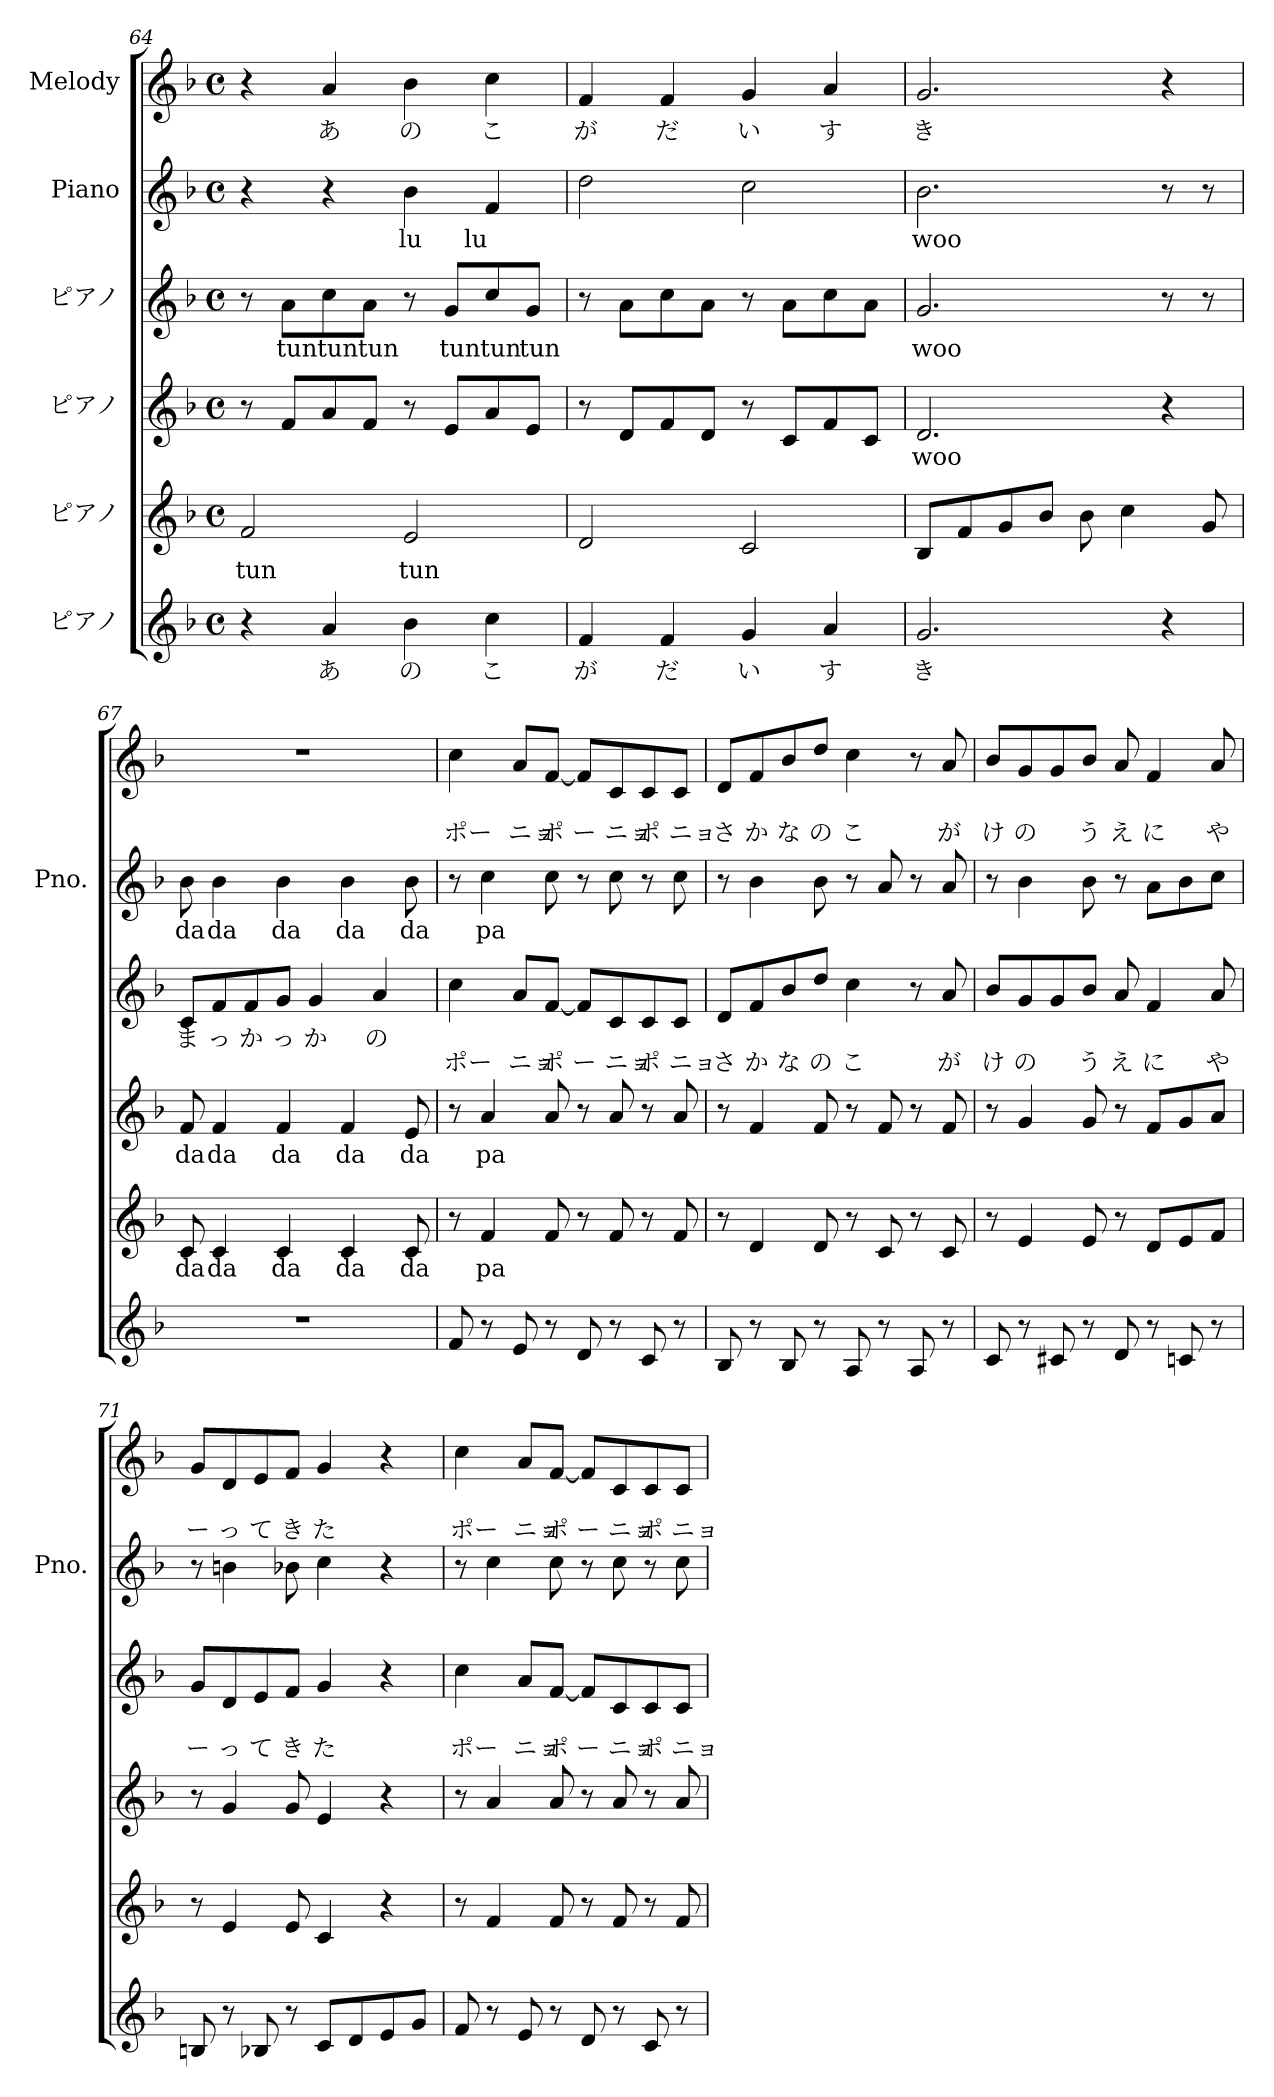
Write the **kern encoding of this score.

**kern	**text	**kern	**text	**kern	**text	**kern	**text	**text	**kern	**text	**kern	**text	**text
*part6	*part6	*part5	*part5	*part4	*part4	*part3	*part3	*part3	*part2	*part2	*part1	*part1	*part1
*staff6	*staff6	*staff5	*staff5	*staff4	*staff4	*staff3	*staff3	*staff3	*staff2	*staff2	*staff1	*staff1	*staff1
*I"ピアノ	*	*I"ピアノ	*	*I"ピアノ	*	*I"ピアノ	*	*	*I"Piano	*	*I"Melody	*	*
*	*	*	*	*	*	*	*	*	*I'Pno.	*	*	*	*
*clefG2	*	*clefG2	*	*clefG2	*	*clefG2	*	*	*clefG2	*	*clefG2	*	*
*k[b-]	*	*k[b-]	*	*k[b-]	*	*k[b-]	*	*	*k[b-]	*	*k[b-]	*	*
*M4/4	*	*M4/4	*	*M4/4	*	*M4/4	*	*	*M4/4	*	*M4/4	*	*
*met(c)	*	*met(c)	*	*met(c)	*	*met(c)	*	*	*met(c)	*	*met(c)	*	*
=64	=64	=64	=64	=64	=64	=64	=64	=64	=64	=64	=64	=64	=64
4r	.	2f	tun	8r	.	8r	.	.	4r	.	4r	.	.
.	.	.	.	8fL	.	8aL	tun	.	.	.	.	.	.
4a	あ	.	.	8a	.	8cc	tun	.	4r	.	4a	あ	.
.	.	.	.	8fJ	.	8aJ	tun	.	.	.	.	.	.
4b-	の	2e	tun	8r	.	8r	.	.	4b-	lu	4b-	の	.
.	.	.	.	8eL	.	8gL	tun	.	.	.	.	.	.
4cc	こ	.	.	8a	.	8cc	tun	.	4f	lu	4cc	こ	.
.	.	.	.	8eJ	.	8gJ	tun	.	.	.	.	.	.
=65	=65	=65	=65	=65	=65	=65	=65	=65	=65	=65	=65	=65	=65
4f	が	2d	.	8r	.	8r	.	.	2dd	.	4f	が	.
.	.	.	.	8dL	.	8aL	.	.	.	.	.	.	.
4f	だ	.	.	8f	.	8cc	.	.	.	.	4f	だ	.
.	.	.	.	8dJ	.	8aJ	.	.	.	.	.	.	.
4g	い	2c	.	8r	.	8r	.	.	2cc	.	4g	い	.
.	.	.	.	8cL	.	8aL	.	.	.	.	.	.	.
4a	す	.	.	8f	.	8cc	.	.	.	.	4a	す	.
.	.	.	.	8cJ	.	8aJ	.	.	.	.	.	.	.
=66	=66	=66	=66	=66	=66	=66	=66	=66	=66	=66	=66	=66	=66
2.g	き	8B-L	.	2.d	woo	2.g	woo	.	2.b-	woo	2.g	き	.
.	.	8f	.	.	.	.	.	.	.	.	.	.	.
.	.	8g	.	.	.	.	.	.	.	.	.	.	.
.	.	8b-J	.	.	.	.	.	.	.	.	.	.	.
.	.	8b-	.	.	.	.	.	.	.	.	.	.	.
.	.	4cc	.	.	.	.	.	.	.	.	.	.	.
4r	.	.	.	4r	.	8r	.	.	8r	.	4r	.	.
.	.	8g	.	.	.	8r	.	.	8r	.	.	.	.
=67	=67	=67	=67	=67	=67	=67	=67	=67	=67	=67	=67	=67	=67
1r	.	8c	da	8f	da	8cL	ま	.	8b-	da	1r	.	.
.	.	4c	da	4f	da	8f	っ	.	4b-	da	.	.	.
.	.	.	.	.	.	8f	か	.	.	.	.	.	.
.	.	4c	da	4f	da	8gJ	っ	.	4b-	da	.	.	.
.	.	.	.	.	.	4g	か	.	.	.	.	.	.
.	.	4c	da	4f	da	.	.	.	4b-	da	.	.	.
.	.	.	.	.	.	4a	の	.	.	.	.	.	.
.	.	8c	da	8e	da	.	.	.	8b-	da	.	.	.
=68	=68	=68	=68	=68	=68	=68	=68	=68	=68	=68	=68	=68	=68
8f	.	8r	.	8r	.	4cc	.	ポー	8r	.	4cc	.	ポー
8r	.	4f	pa	4a	pa	.	.	.	4cc	pa	.	.	.
8e	.	.	.	.	.	8aL	.	ニョ	.	.	8aL	.	ニョ
8r	.	8f	.	8a	.	[8fJ	.	ポ	8cc	.	[8fJ	.	ポ
8d	.	8r	.	8r	.	8fL]	.	ー	8r	.	8fL]	.	ー
8r	.	8f	.	8a	.	8c	.	ニョ	8cc	.	8c	.	ニョ
8c	.	8r	.	8r	.	8c	.	ポ	8r	.	8c	.	ポ
8r	.	8f	.	8a	.	8cJ	.	ニョ	8cc	.	8cJ	.	ニョ
=69	=69	=69	=69	=69	=69	=69	=69	=69	=69	=69	=69	=69	=69
8B-	.	8r	.	8r	.	8dL	.	さ	8r	.	8dL	.	さ
8r	.	4d	.	4f	.	8f	.	か	4b-	.	8f	.	か
8B-	.	.	.	.	.	8b-	.	な	.	.	8b-	.	な
8r	.	8d	.	8f	.	8ddJ	.	の	8b-	.	8ddJ	.	の
8A	.	8r	.	8r	.	4cc	.	こ	8r	.	4cc	.	こ
8r	.	8c	.	8f	.	.	.	.	8a	.	.	.	.
8A	.	8r	.	8r	.	8r	.	.	8r	.	8r	.	.
8r	.	8c	.	8f	.	8a	.	が	8a	.	8a	.	が
=70	=70	=70	=70	=70	=70	=70	=70	=70	=70	=70	=70	=70	=70
8c	.	8r	.	8r	.	8b-L	.	け	8r	.	8b-L	.	け
8r	.	4e	.	4g	.	8g	.	の	4b-	.	8g	.	の
8c#X	.	.	.	.	.	8g	.	.	.	.	8g	.	.
8r	.	8e	.	8g	.	8b-J	.	う	8b-	.	8b-J	.	う
8d	.	8r	.	8r	.	8a	.	え	8r	.	8a	.	え
8r	.	8dL	.	8fL	.	4f	.	に	8aL	.	4f	.	に
8cn	.	8e	.	8g	.	.	.	.	8b-	.	.	.	.
8r	.	8fJ	.	8aJ	.	8a	.	や	8ccJ	.	8a	.	や
=71	=71	=71	=71	=71	=71	=71	=71	=71	=71	=71	=71	=71	=71
8Bn	.	8r	.	8r	.	8gL	.	ー	8r	.	8gL	.	ー
8r	.	4e	.	4g	.	8d	.	っ	4bn	.	8d	.	っ
8B-X	.	.	.	.	.	8e	.	て	.	.	8e	.	て
8r	.	8e	.	8g	.	8fJ	.	き	8b-X	.	8fJ	.	き
8cL	.	4c	.	4e	.	4g	.	た	4cc	.	4g	.	た
8d	.	.	.	.	.	.	.	.	.	.	.	.	.
8e	.	4r	.	4r	.	4r	.	.	4r	.	4r	.	.
8gJ	.	.	.	.	.	.	.	.	.	.	.	.	.
=72	=72	=72	=72	=72	=72	=72	=72	=72	=72	=72	=72	=72	=72
8f	.	8r	.	8r	.	4cc	.	ポー	8r	.	4cc	.	ポー
8r	.	4f	.	4a	.	.	.	.	4cc	.	.	.	.
8e	.	.	.	.	.	8aL	.	ニョ	.	.	8aL	.	ニョ
8r	.	8f	.	8a	.	[8fJ	.	ポ	8cc	.	[8fJ	.	ポ
8d	.	8r	.	8r	.	8fL]	.	ー	8r	.	8fL]	.	ー
8r	.	8f	.	8a	.	8c	.	ニョ	8cc	.	8c	.	ニョ
8c	.	8r	.	8r	.	8c	.	ポ	8r	.	8c	.	ポ
8r	.	8f	.	8a	.	8cJ	.	ニョ	8cc	.	8cJ	.	ニョ
=	=	=	=	=	=	=	=	=	=	=	=	=	=
*-	*-	*-	*-	*-	*-	*-	*-	*-	*-	*-	*-	*-	*-
